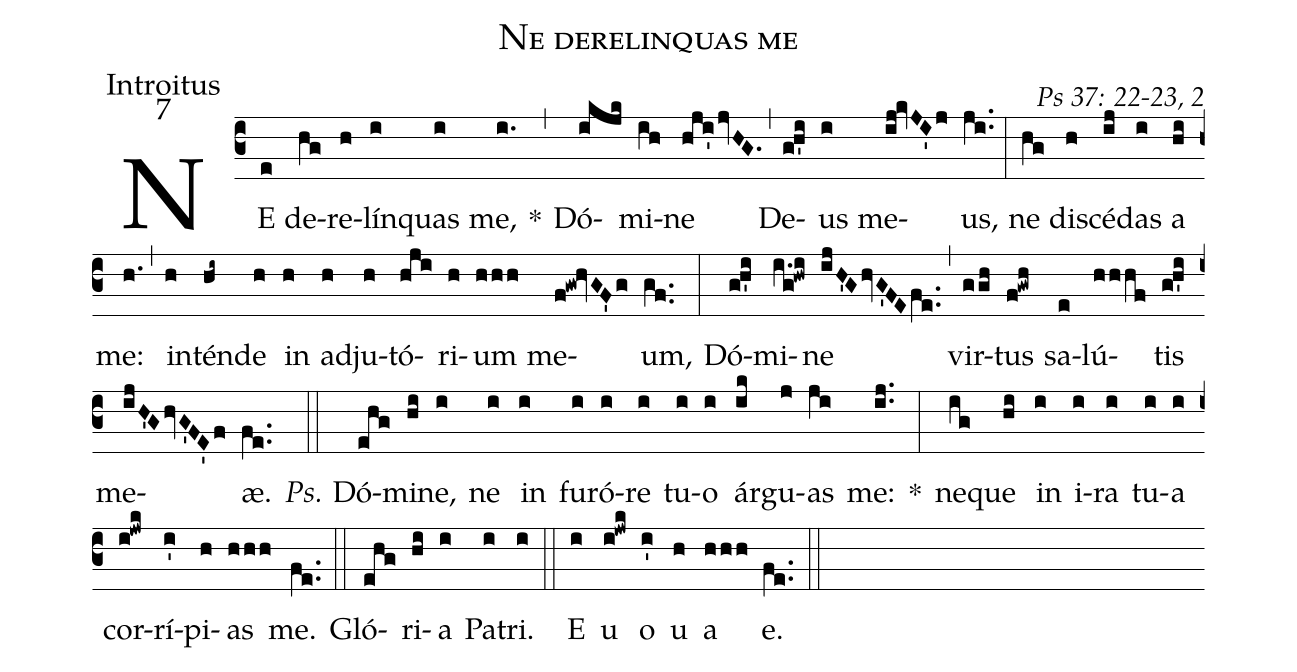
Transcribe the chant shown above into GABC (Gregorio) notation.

name: Ne derelinquas me;
office-part: Introitus;
mode: 7;
commentary: Ps 37: 22-23, 2;
%%
(c3) NE(e) de(hg)re(h)lín(i)quas(i) me,(i.) *(,)
Dó(ikjk)mi(ih)ne(hji'jvHG.) (,) De(gh'i)us(i) me(ij!kvJI'j)us,(ji..) (:)
ne(hg) di(h)scé(ij)das(i) a(hi) me:(h.) (,) in(h)tén(hi~)de(h) in(h) ad(h)ju(h)tó(hji)ri(h)um(hhh) me(f!gw!hvGF'g)um,(gf..) (:)
Dó(gh'i)mi(i.g!hwi)ne(ijH'GhvG'FEfe..) (,) vir(ggh)tus(f!gwh) sa(e)lú(hhhf)tis(gh'i) me(ijH'GhvG'FE'f)æ.(fe..) (::)
<i>Ps.</i> Dó(ehg)mi(hi)ne,(i) ne(i) in(i) fu(i)ró(i)re(i) tu(i)o(i) ár(ik)gu(j)as(ji) me:(ij..) *(:)
ne(ig)que(hi) in(i) i(i)ra(i) tu(i)a(i) cor(i!jwk)rí(i')pi(h)as(hhh) me.(fe..) (::)
Gló(ehg)ri(hi)a(i) Pa(i)tri.(i) (::)
<eu>E(i) u(i!jwk) o(i') u(h) a(hhh) e.</eu>(fe..) (::)
